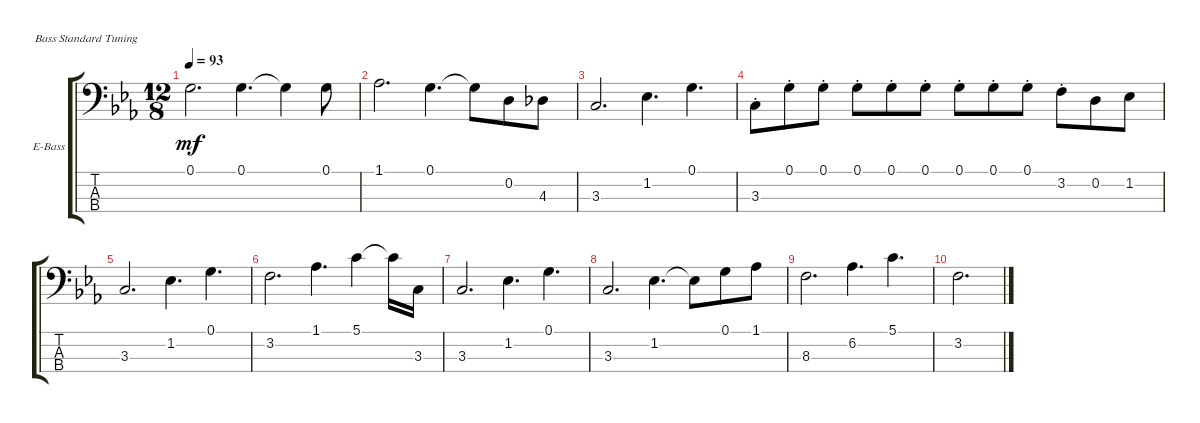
\defaultSystemsLayout 4
\bracketExtendMode groupsimilarinstruments
\firstSystemTrackNameOrientation horizontal
\otherSystemsTrackNameOrientation horizontal
\track ("Electric Bass" "E-Bass") {mute instrument electricbassfinger}
\staff {score tabs}
\tuning (G2 D2 A1 E1)
\ts (12 8)
\tempo 93
\clef f4
\ks eb
0.1.2{d dy mf} 0.1.4{d} 0.1{t}.4 0.1.8 |
1.1.2{d} 0.1.4{d} 0.1{t}.8 0.2.8 4.3.8 |
3.3.2{d} 1.2.4{d} 0.1.4{d} |
3.3{st}.8 0.1{st}.8 0.1{st}.8 0.1{st}.8 0.1{st}.8 0.1{st}.8 0.1{st}.8 0.1{st}.8 0.1{st}.8 3.2{st}.8 0.2.8 1.2.8 |
3.3.2{d} 1.2.4{d} 0.1.4{d} |
3.2.2{d} 1.1.4{d} 5.1.4 5.1{t}.16 3.3.16 |
3.3.2{d} 1.2.4{d} 0.1.4{d} |
3.3.2{d} 1.2.4{d} 1.2{t}.8 0.1.8 1.1.8 |
8.3.2{d} 6.2.4{d} 5.1.4{d} |
3.2.2{d}
